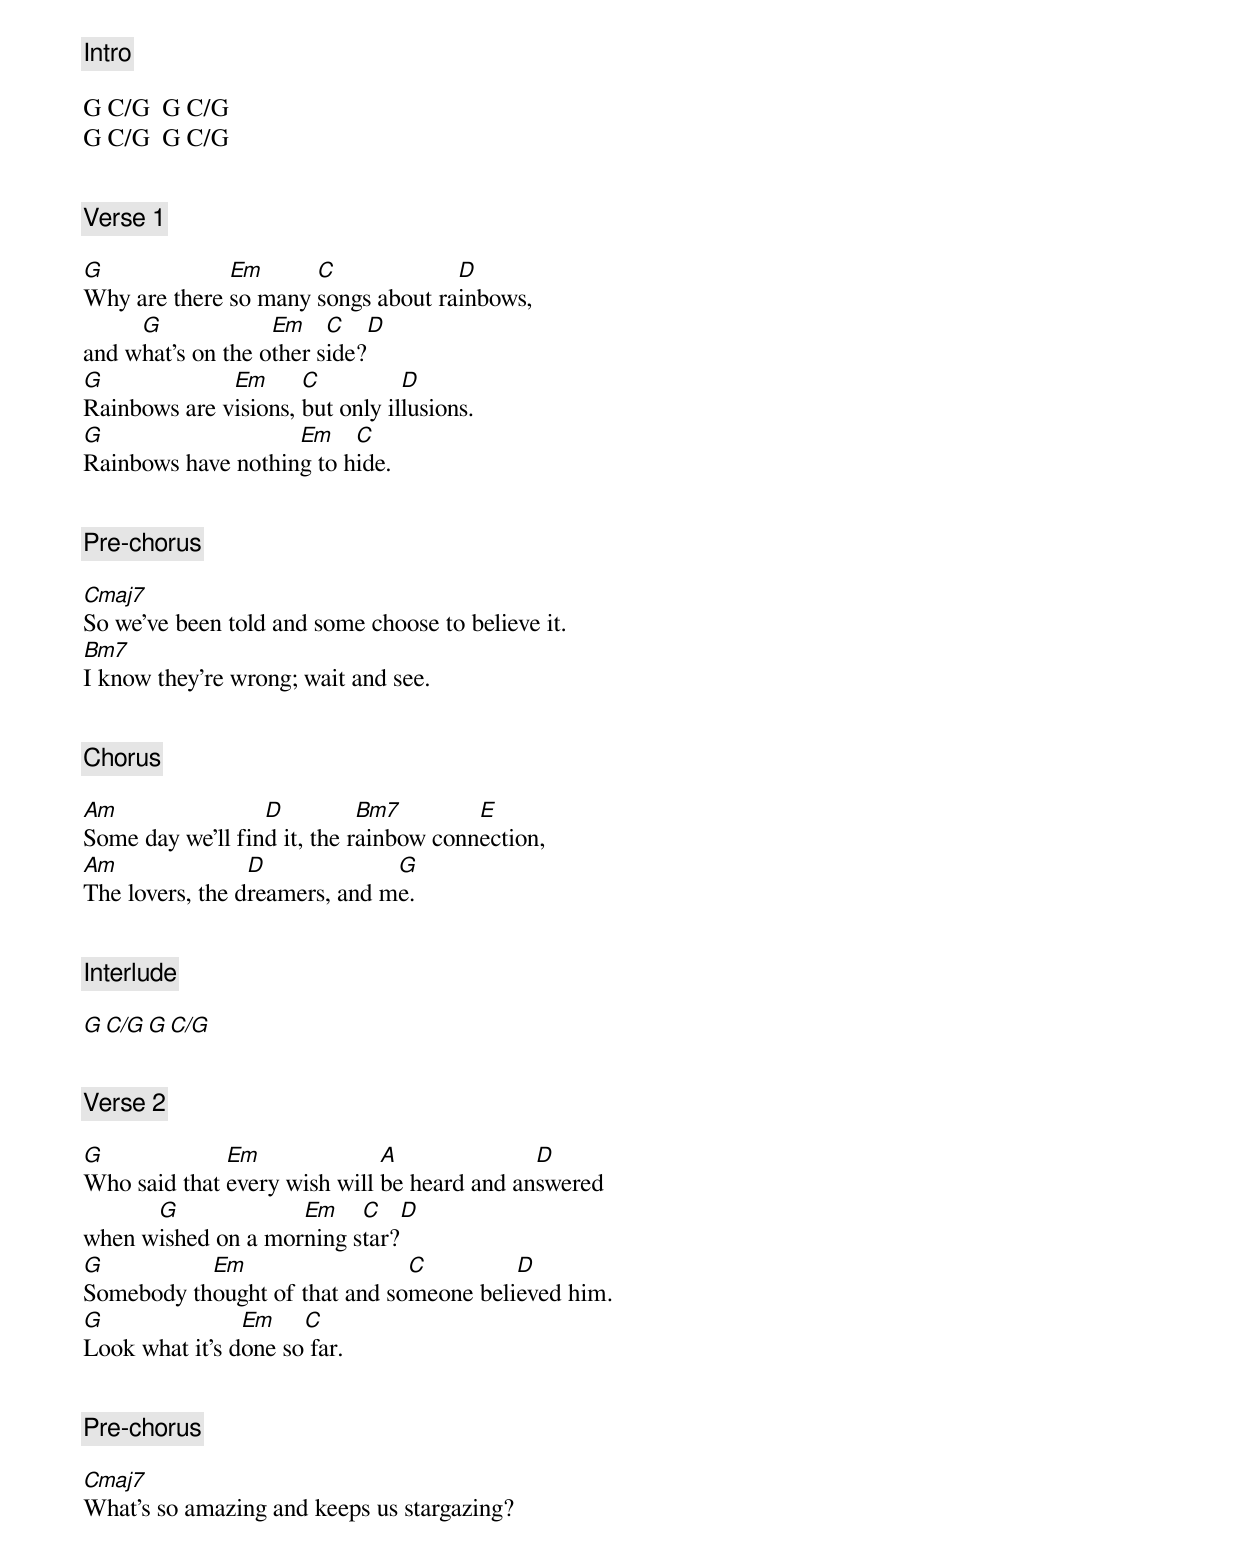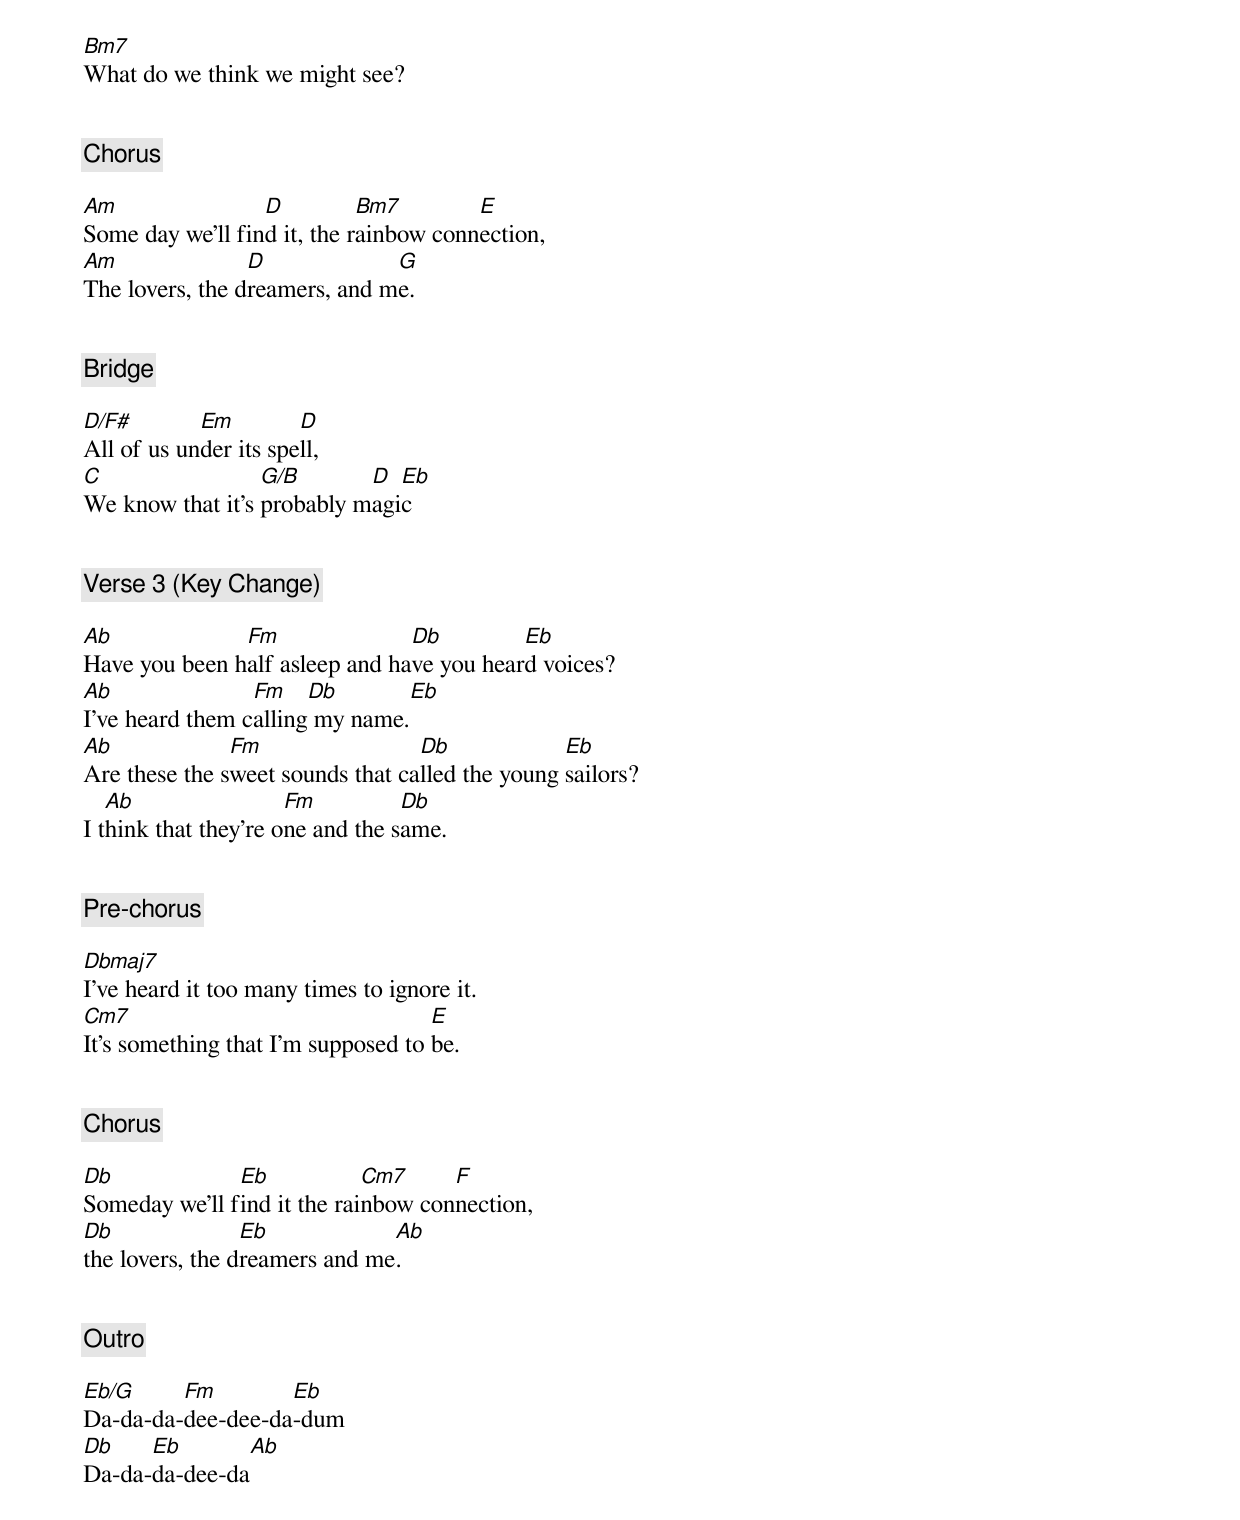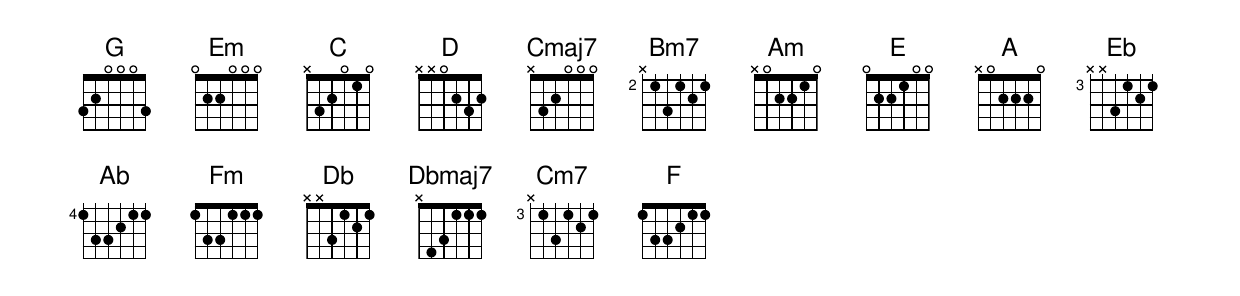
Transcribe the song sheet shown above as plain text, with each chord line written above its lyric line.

[Intro]

G C/G  G C/G
G C/G  G C/G


[Verse 1]

G             Em      C             D
Why are there so many songs about rainbows,
     G             Em    C    D
and what's on the other side?
G             Em      C          D
Rainbows are visions, but only illusions.
G                   Em    C
Rainbows have nothing to hide.


[Pre-chorus]

Cmaj7
So we've been told and some choose to believe it.
Bm7
I know they're wrong; wait and see.


[Chorus]

Am                D          Bm7        E
Some day we'll find it, the rainbow connection,
Am               D             G
The lovers, the dreamers, and me.


[Interlude]

G C/G  G C/G


[Verse 2]

G             Em              A              D
Who said that every wish will be heard and answered
      G             Em    C     D
when wished on a morning star?
G          Em                  C         D
Somebody thought of that and someone believed him.
G               Em    C
Look what it's done so far.


[Pre-chorus]

Cmaj7
What's so amazing and keeps us stargazing?
Bm7
What do we think we might see?


[Chorus]

Am                D          Bm7        E
Some day we'll find it, the rainbow connection,
Am               D             G
The lovers, the dreamers, and me.


[Bridge]

D/F#        Em         D
All of us under its spell,
C                 G/B       D  Eb
We know that it's probably magic


[Verse 3] (Key Change)

Ab             Fm               Db         Eb
Have you been half asleep and have you heard voices?
Ab               Fm    Db        Eb
I've heard them calling my name.
Ab             Fm                 Db             Eb
Are these the sweet sounds that called the young sailors?
   Ab                 Fm          Db
I think that they're one and the same.


[Pre-chorus]

Dbmaj7
I've heard it too many times to ignore it.
Cm7                                 E
It's something that I'm supposed to be.


[Chorus]

Db             Eb            Cm7     F
Someday we'll find it the rainbow connection,
Db               Eb            Ab
the lovers, the dreamers and me.


[Outro]

Eb/G     Fm        Eb
Da-da-da-dee-dee-da-dum
Db    Eb       Ab
Da-da-da-dee-da
